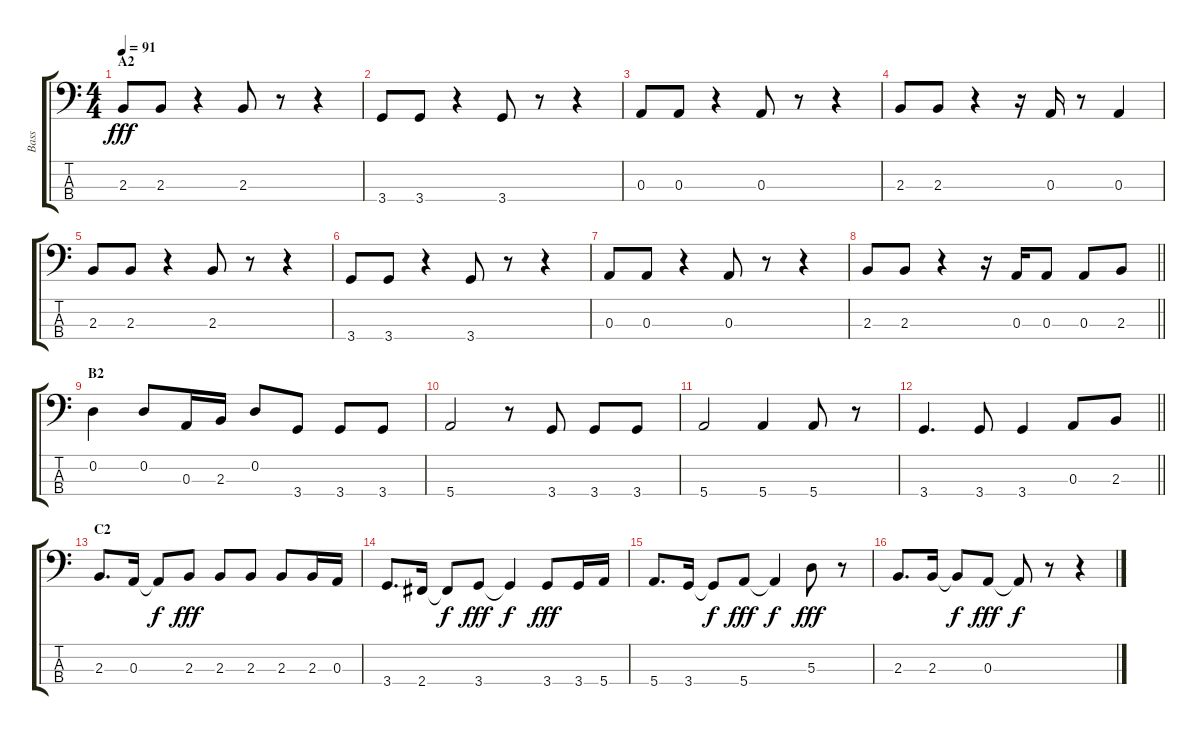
\track ("Bass" "Bass") {instrument electricbassfinger}
\staff {score tabs}
\tuning (G2 D2 A1 E1) {hide}
\ts (4 4)
\section ("" "A2")
\tempo 91
\clef f4
\ks c
2.3.8{dy fff} 2.3.8 r.4 2.3.8 r.8 r.4 |
3.4.8 3.4.8 r.4 3.4.8 r.8 r.4 |
0.3.8 0.3.8 r.4 0.3.8 r.8 r.4 |
2.3.8 2.3.8 r.4 r.16 0.3.16 r.8 0.3.4 |
2.3.8 2.3.8 r.4 2.3.8 r.8 r.4 |
3.4.8 3.4.8 r.4 3.4.8 r.8 r.4 |
0.3.8 0.3.8 r.4 0.3.8 r.8 r.4 |
\barLineRight lightlight
2.3.8 2.3.8 r.4 r.16 0.3.16 0.3.8 0.3.8 2.3.8 |
\section ("" "B2")
0.2.4 0.2.8 0.3.16 2.3.16 0.2.8 3.4.8 3.4.8 3.4.8 |
5.4.2 r.8 3.4.8 3.4.8 3.4.8 |
5.4.2 5.4.4 5.4.8 r.8 |
\barLineRight lightlight
3.4.4{d} 3.4.8 3.4.4 0.3.8 2.3.8 |
\section ("" "C2")
2.3.8{d} 0.3.16 0.3{t}.8{dy f} 2.3.8{dy fff} 2.3.8 2.3.8 2.3.8 2.3.16 0.3.16 |
3.4.8{d} 2.4.16 2.4{t}.8{dy f} 3.4.8{dy fff} 3.4{t}.4{dy f} 3.4.8{dy fff} 3.4.16 5.4.16 |
5.4.8{d} 3.4.16 3.4{t}.8{dy f} 5.4.8{dy fff} 5.4{t}.4{dy f} 5.3.8{dy fff} r.8 |
2.3.8{d} 2.3.16 2.3{t}.8{dy f} 0.3.8{dy fff} 0.3{t}.8{dy f} r.8 r.4
